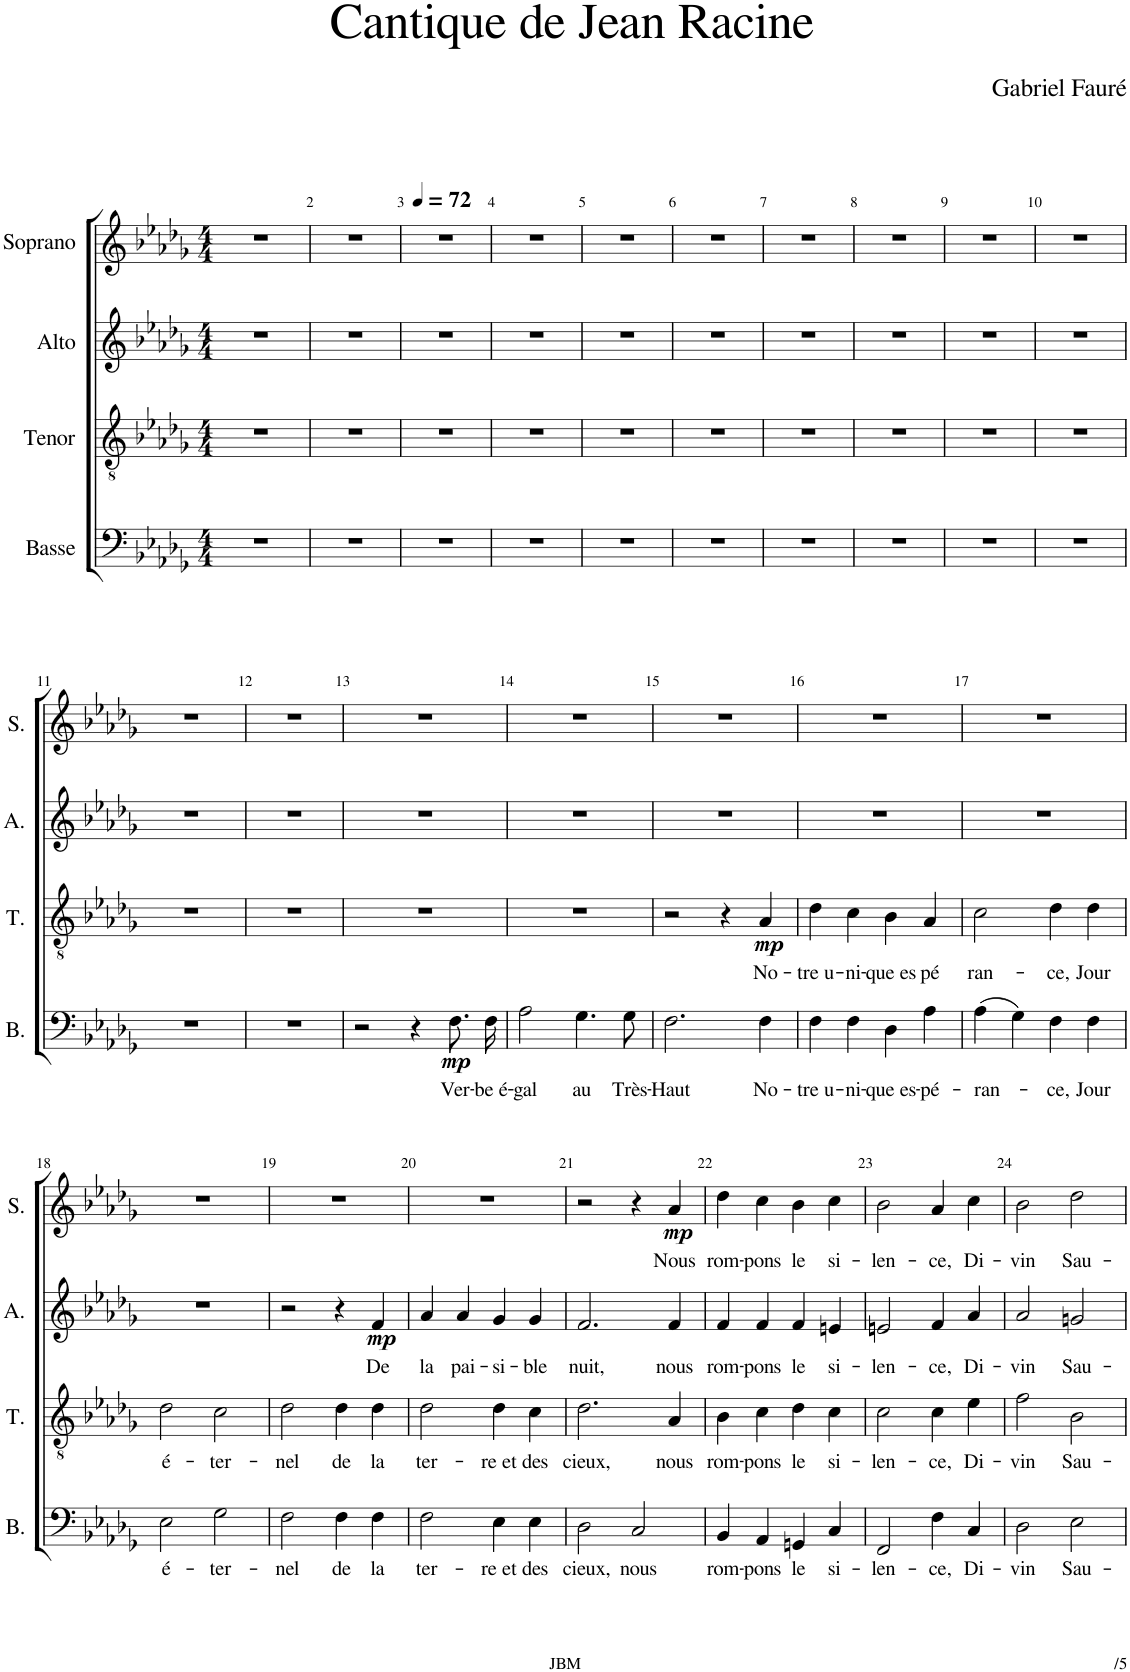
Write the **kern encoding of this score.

**kern	**text	**dynam	**kern	**text	**dynam	**kern	**text	**dynam	**kern	**text	**dynam
*part4	*part4	*part4	*part3	*part3	*part3	*part2	*part2	*part2	*part1	*part1	*part1
*staff4	*staff4	*staff4	*staff3	*staff3	*staff3	*staff2	*staff2	*staff2	*staff1	*staff1	*staff1
*I"Basse	*	*	*I"Tenor	*	*	*I"Alto	*	*	*I"Soprano	*	*
*I'B.	*	*	*I'T.	*	*	*I'A.	*	*	*I'S.	*	*
*clefF4	*	*	*clefGv2	*	*	*clefG2	*	*	*clefG2	*	*
*k[b-e-a-d-g-]	*	*	*k[b-e-a-d-g-]	*	*	*k[b-e-a-d-g-]	*	*	*k[b-e-a-d-g-]	*	*
*M4/4	*	*	*M4/4	*	*	*M4/4	*	*	*M4/4	*	*
=1	=1	=1	=1	=1	=1	=1	=1	=1	=1	=1	=1
1r	.	.	1r	.	.	1r	.	.	1r	.	.
=2	=2	=2	=2	=2	=2	=2	=2	=2	=2	=2	=2
1r	.	.	1r	.	.	1r	.	.	1r	.	.
=3	=3	=3	=3	=3	=3	=3	=3	=3	=3	=3	=3
*	*	*	*	*	*	*	*	*	*MM72	*	*
1r	.	.	1r	.	.	1r	.	.	1r	.	.
=4	=4	=4	=4	=4	=4	=4	=4	=4	=4	=4	=4
1r	.	.	1r	.	.	1r	.	.	1r	.	.
=5	=5	=5	=5	=5	=5	=5	=5	=5	=5	=5	=5
1r	.	.	1r	.	.	1r	.	.	1r	.	.
=6	=6	=6	=6	=6	=6	=6	=6	=6	=6	=6	=6
1r	.	.	1r	.	.	1r	.	.	1r	.	.
=7	=7	=7	=7	=7	=7	=7	=7	=7	=7	=7	=7
1r	.	.	1r	.	.	1r	.	.	1r	.	.
=8	=8	=8	=8	=8	=8	=8	=8	=8	=8	=8	=8
1r	.	.	1r	.	.	1r	.	.	1r	.	.
=9	=9	=9	=9	=9	=9	=9	=9	=9	=9	=9	=9
1r	.	.	1r	.	.	1r	.	.	1r	.	.
=10	=10	=10	=10	=10	=10	=10	=10	=10	=10	=10	=10
1r	.	.	1r	.	.	1r	.	.	1r	.	.
!!LO:LB:g=z
=11	=11	=11	=11	=11	=11	=11	=11	=11	=11	=11	=11
1r	.	.	1r	.	.	1r	.	.	1r	.	.
=12	=12	=12	=12	=12	=12	=12	=12	=12	=12	=12	=12
1r	.	.	1r	.	.	1r	.	.	1r	.	.
=13	=13	=13	=13	=13	=13	=13	=13	=13	=13	=13	=13
2r	.	.	1r	.	.	1r	.	.	1r	.	.
4r	.	.	.	.	.	.	.	.	.	.	.
!	!LO:LY:b	!LO:DY:b	!	!	!	!	!	!	!	!	!
8.F\L	Ver-	mp	.	.	.	.	.	.	.	.	.
!	!LO:LY:b	!	!	!	!	!	!	!	!	!	!
16F\Jk	-be é-	.	.	.	.	.	.	.	.	.	.
=14	=14	=14	=14	=14	=14	=14	=14	=14	=14	=14	=14
!	!LO:LY:b	!	!	!	!	!	!	!	!	!	!
2A-\	-gal	.	1r	.	.	1r	.	.	1r	.	.
!	!LO:LY:b	!	!	!	!	!	!	!	!	!	!
4.G-\	au	.	.	.	.	.	.	.	.	.	.
!	!LO:LY:b	!	!	!	!	!	!	!	!	!	!
8G-\	Très-	.	.	.	.	.	.	.	.	.	.
=15	=15	=15	=15	=15	=15	=15	=15	=15	=15	=15	=15
!	!LO:LY:b	!	!	!	!	!	!	!	!	!	!
2.F\	-Haut	.	2r	.	.	1r	.	.	1r	.	.
.	.	.	4r	.	.	.	.	.	.	.	.
!	!LO:LY:b	!	!	!LO:LY:b	!LO:DY:b	!	!	!	!	!	!
4F\	No-	.	4A-/	No-	mp	.	.	.	.	.	.
=16	=16	=16	=16	=16	=16	=16	=16	=16	=16	=16	=16
!	!LO:LY:b	!	!	!LO:LY:b	!	!	!	!	!	!	!
4F\	-tre u-	.	4d-\	-tre u-	.	1r	.	.	1r	.	.
!	!LO:LY:b	!	!	!LO:LY:b	!	!	!	!	!	!	!
4F\	-ni-	.	4c\	-ni-	.	.	.	.	.	.	.
!	!LO:LY:b	!	!	!LO:LY:b	!	!	!	!	!	!	!
4D-\	-que es-	.	4B-\	-que es	.	.	.	.	.	.	.
!	!LO:LY:b	!	!	!LO:LY:b	!	!	!	!	!	!	!
4A-\	-pé-	.	4A-/	pé	.	.	.	.	.	.	.
=17	=17	=17	=17	=17	=17	=17	=17	=17	=17	=17	=17
!	!LO:LY:b	!	!	!LO:LY:b	!	!	!	!	!	!	!
(4A-\	-ran-	.	2c\	ran-	.	1r	.	.	1r	.	.
4G-\)	.	.	.	.	.	.	.	.	.	.	.
!	!LO:LY:b	!	!	!LO:LY:b	!	!	!	!	!	!	!
4F\	-ce,	.	4d-\	-ce,	.	.	.	.	.	.	.
!	!LO:LY:b	!	!	!LO:LY:b	!	!	!	!	!	!	!
4F\	Jour	.	4d-\	Jour	.	.	.	.	.	.	.
!!LO:LB:g=z
=18	=18	=18	=18	=18	=18	=18	=18	=18	=18	=18	=18
!	!LO:LY:b	!	!	!LO:LY:b	!	!	!	!	!	!	!
2E-\	é-	.	2d-\	é-	.	1r	.	.	1r	.	.
!	!LO:LY:b	!	!	!LO:LY:b	!	!	!	!	!	!	!
2G-\	-ter-	.	2c\	-ter-	.	.	.	.	.	.	.
=19	=19	=19	=19	=19	=19	=19	=19	=19	=19	=19	=19
!	!LO:LY:b	!	!	!LO:LY:b	!	!	!	!	!	!	!
2F\	-nel	.	2d-\	-nel	.	2r	.	.	1r	.	.
!	!LO:LY:b	!	!	!LO:LY:b	!	!	!	!	!	!	!
4F\	de	.	4d-\	de	.	4r	.	.	.	.	.
!	!LO:LY:b	!	!	!LO:LY:b	!	!	!LO:LY:b	!LO:DY:b	!	!	!
4F\	la	.	4d-\	la	.	4f/	De	mp	.	.	.
=20	=20	=20	=20	=20	=20	=20	=20	=20	=20	=20	=20
!	!LO:LY:b	!	!	!LO:LY:b	!	!	!LO:LY:b	!	!	!	!
2F\	ter-	.	2d-\	ter-	.	4a-/	la	.	1r	.	.
!	!	!	!	!	!	!	!LO:LY:b	!	!	!	!
.	.	.	.	.	.	4a-/	pai-	.	.	.	.
!	!LO:LY:b	!	!	!LO:LY:b	!	!	!LO:LY:b	!	!	!	!
4E-\	-re et	.	4d-\	-re et	.	4g-/	-si-	.	.	.	.
!	!LO:LY:b	!	!	!LO:LY:b	!	!	!LO:LY:b	!	!	!	!
4E-\	des	.	4c\	des	.	4g-/	-ble	.	.	.	.
=21	=21	=21	=21	=21	=21	=21	=21	=21	=21	=21	=21
!	!LO:LY:b	!	!	!LO:LY:b	!	!	!LO:LY:b	!	!	!	!
2D-\	cieux,	.	2.d-\	cieux,	.	2.f/	nuit,	.	2r	.	.
!	!LO:LY:b	!	!	!	!	!	!	!	!	!	!
2C/	nous	.	.	.	.	.	.	.	4r	.	.
!	!	!	!	!LO:LY:b	!	!	!LO:LY:b	!	!	!LO:LY:b	!LO:DY:b
.	.	.	4A-/	nous	.	4f/	nous	.	4a-/	Nous	mp
=22	=22	=22	=22	=22	=22	=22	=22	=22	=22	=22	=22
!	!LO:LY:b	!	!	!LO:LY:b	!	!	!LO:LY:b	!	!	!LO:LY:b	!
4BB-/	rom-	.	4B-\	rom-	.	4f/	rom-	.	4dd-\	rom-	.
!	!LO:LY:b	!	!	!LO:LY:b	!	!	!LO:LY:b	!	!	!LO:LY:b	!
4AA-/	-pons	.	4c\	-pons	.	4f/	-pons	.	4cc\	-pons	.
!	!LO:LY:b	!	!	!LO:LY:b	!	!	!LO:LY:b	!	!	!LO:LY:b	!
4GGn/	le	.	4d-\	le	.	4f/	le	.	4b-\	le	.
!	!LO:LY:b	!	!	!LO:LY:b	!	!	!LO:LY:b	!	!	!LO:LY:b	!
4C/	si-	.	4c\	si-	.	4en/	si-	.	4cc\	si-	.
=23	=23	=23	=23	=23	=23	=23	=23	=23	=23	=23	=23
!	!LO:LY:b	!	!	!LO:LY:b	!	!	!LO:LY:b	!	!	!LO:LY:b	!
2FF/	-len-	.	2c\	-len-	.	2en/	-len-	.	2b-\	-len-	.
!	!LO:LY:b	!	!	!LO:LY:b	!	!	!LO:LY:b	!	!	!LO:LY:b	!
4F\	-ce,	.	4c\	-ce,	.	4f/	-ce,	.	4a-/	-ce,	.
!	!LO:LY:b	!	!	!LO:LY:b	!	!	!LO:LY:b	!	!	!LO:LY:b	!
4C/	Di-	.	4e-\	Di-	.	4a-/	Di-	.	4cc\	Di-	.
=24	=24	=24	=24	=24	=24	=24	=24	=24	=24	=24	=24
!	!LO:LY:b	!	!	!LO:LY:b	!	!	!LO:LY:b	!	!	!LO:LY:b	!
2D-\	-vin	.	2f\	-vin	.	2a-/	-vin	.	2b-\	-vin	.
!	!LO:LY:b	!	!	!LO:LY:b	!	!	!LO:LY:b	!	!	!LO:LY:b	!
2E-\	Sau-	.	2B-\	Sau-	.	2gn/	Sau-	.	2dd-\	Sau-	.
=	=	=	=	=	=	=	=	=	=	=	=
*-	*-	*-	*-	*-	*-	*-	*-	*-	*-	*-	*-
